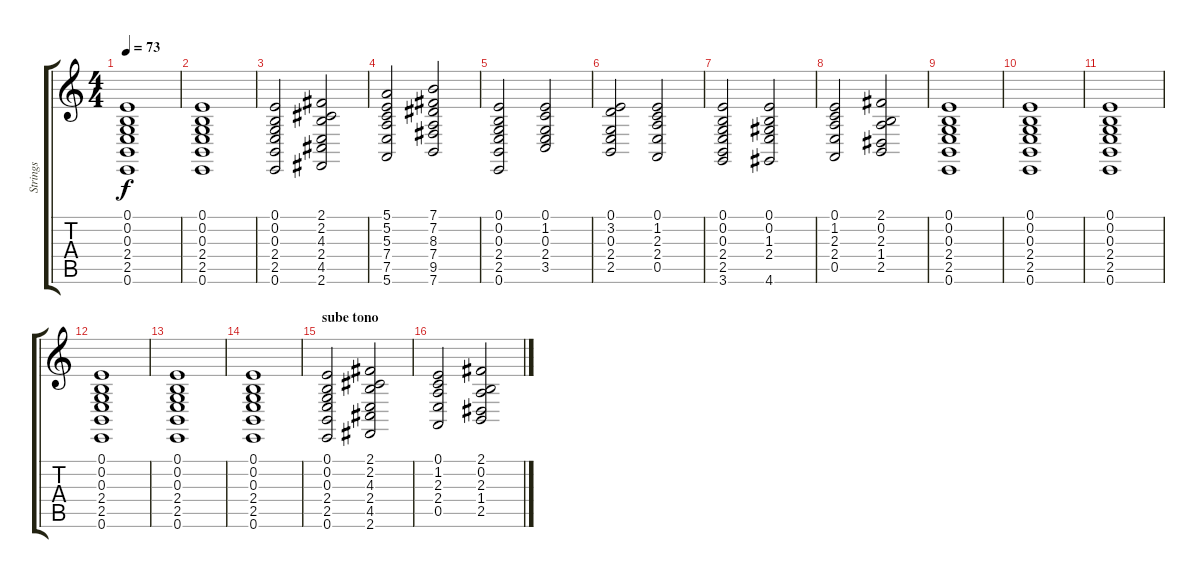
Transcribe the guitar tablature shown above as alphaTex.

\track ("Strings" "Strings") {instrument stringensemble1}
\staff {score tabs}
\tuning (E4 B3 G3 D3 A2 E2) {hide}
\ts (4 4)
\tempo 73
\clef g2
\ks c
(0.1 0.2 0.3 2.4 2.5 0.6).1{dy f instrument stringensemble1} |
(0.1 0.2 0.3 2.4 2.5 0.6).1 |
(0.1 0.2 0.3 2.4 2.5 0.6).2 (2.1 2.2 4.3 2.4 4.5 2.6).2 |
(5.1 5.2 5.3 7.4 7.5 5.6).2 (7.1 7.2 8.3 7.4 9.5 7.6).2 |
(0.1 0.2 0.3 2.4 2.5 0.6).2 (0.1 1.2 0.3 2.4 3.5).2 |
(0.1 3.2 0.3 2.4 2.5).2 (0.1 1.2 2.3 2.4 0.5).2 |
(0.1 0.2 0.3 2.4 2.5 3.6).2 (0.1 0.2 1.3 2.4 4.6).2 |
(0.1 1.2 2.3 2.4 0.5).2 (2.1 0.2 2.3 1.4 2.5).2 |
(0.1 0.2 0.3 2.4 2.5 0.6).1 |
(0.1 0.2 0.3 2.4 2.5 0.6).1 |
(0.1 0.2 0.3 2.4 2.5 0.6).1 |
(0.1 0.2 0.3 2.4 2.5 0.6).1 |
(0.1 0.2 0.3 2.4 2.5 0.6).1 |
(0.1 0.2 0.3 2.4 2.5 0.6).1 |
\section ("" "sube tono")
(0.1 0.2 0.3 2.4 2.5 0.6).2 (2.1 2.2 4.3 2.4 4.5 2.6).2 |
(0.1 1.2 2.3 2.4 0.5).2 (2.1 0.2 2.3 1.4 2.5).2
